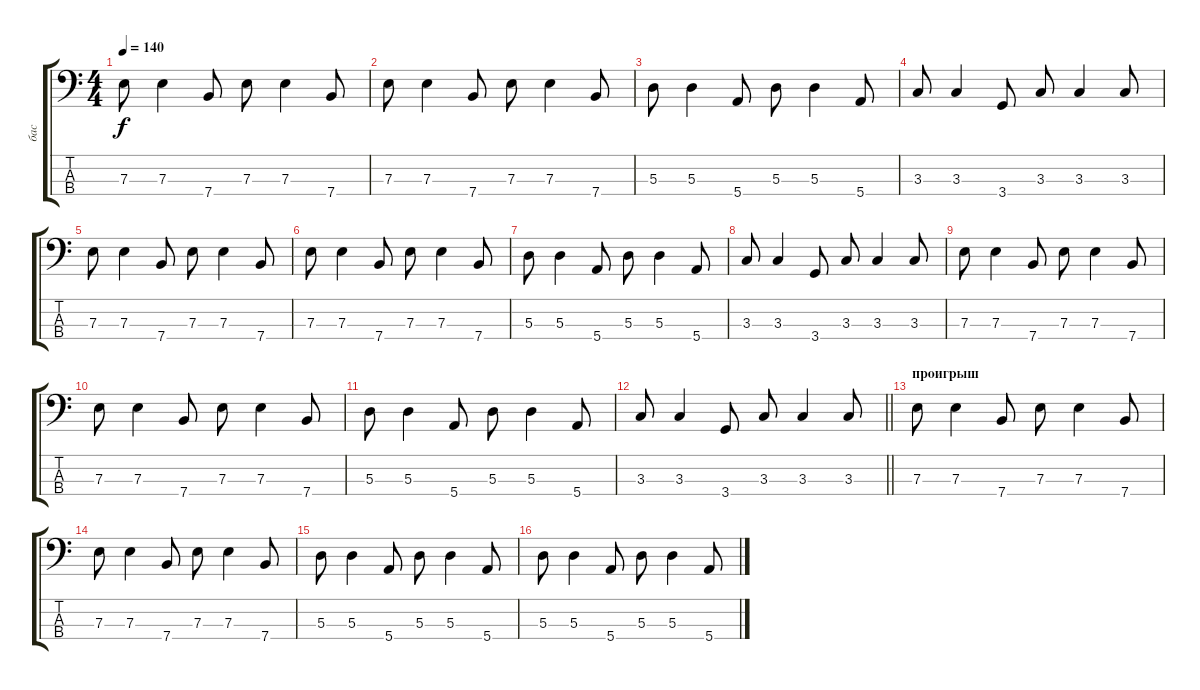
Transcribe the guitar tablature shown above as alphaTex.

\track ("бас" "бас") {instrument electricbassfinger}
\staff {score tabs}
\tuning (G2 D2 A1 E1) {hide}
\ts (4 4)
\tempo 140
\clef f4
\ks c
7.3.8{dy f} 7.3.4 7.4.8 7.3.8 7.3.4 7.4.8 |
7.3.8 7.3.4 7.4.8 7.3.8 7.3.4 7.4.8 |
5.3.8 5.3.4 5.4.8 5.3.8 5.3.4 5.4.8 |
3.3.8 3.3.4 3.4.8 3.3.8 3.3.4 3.3.8 |
7.3.8 7.3.4 7.4.8 7.3.8 7.3.4 7.4.8 |
7.3.8 7.3.4 7.4.8 7.3.8 7.3.4 7.4.8 |
5.3.8 5.3.4 5.4.8 5.3.8 5.3.4 5.4.8 |
3.3.8 3.3.4 3.4.8 3.3.8 3.3.4 3.3.8 |
7.3.8 7.3.4 7.4.8 7.3.8 7.3.4 7.4.8 |
7.3.8 7.3.4 7.4.8 7.3.8 7.3.4 7.4.8 |
5.3.8 5.3.4 5.4.8 5.3.8 5.3.4 5.4.8 |
\barLineRight lightlight
3.3.8 3.3.4 3.4.8 3.3.8 3.3.4 3.3.8 |
\section ("" "проигрыш")
7.3.8 7.3.4 7.4.8 7.3.8 7.3.4 7.4.8 |
7.3.8 7.3.4 7.4.8 7.3.8 7.3.4 7.4.8 |
5.3.8 5.3.4 5.4.8 5.3.8 5.3.4 5.4.8 |
5.3.8 5.3.4 5.4.8 5.3.8 5.3.4 5.4.8
